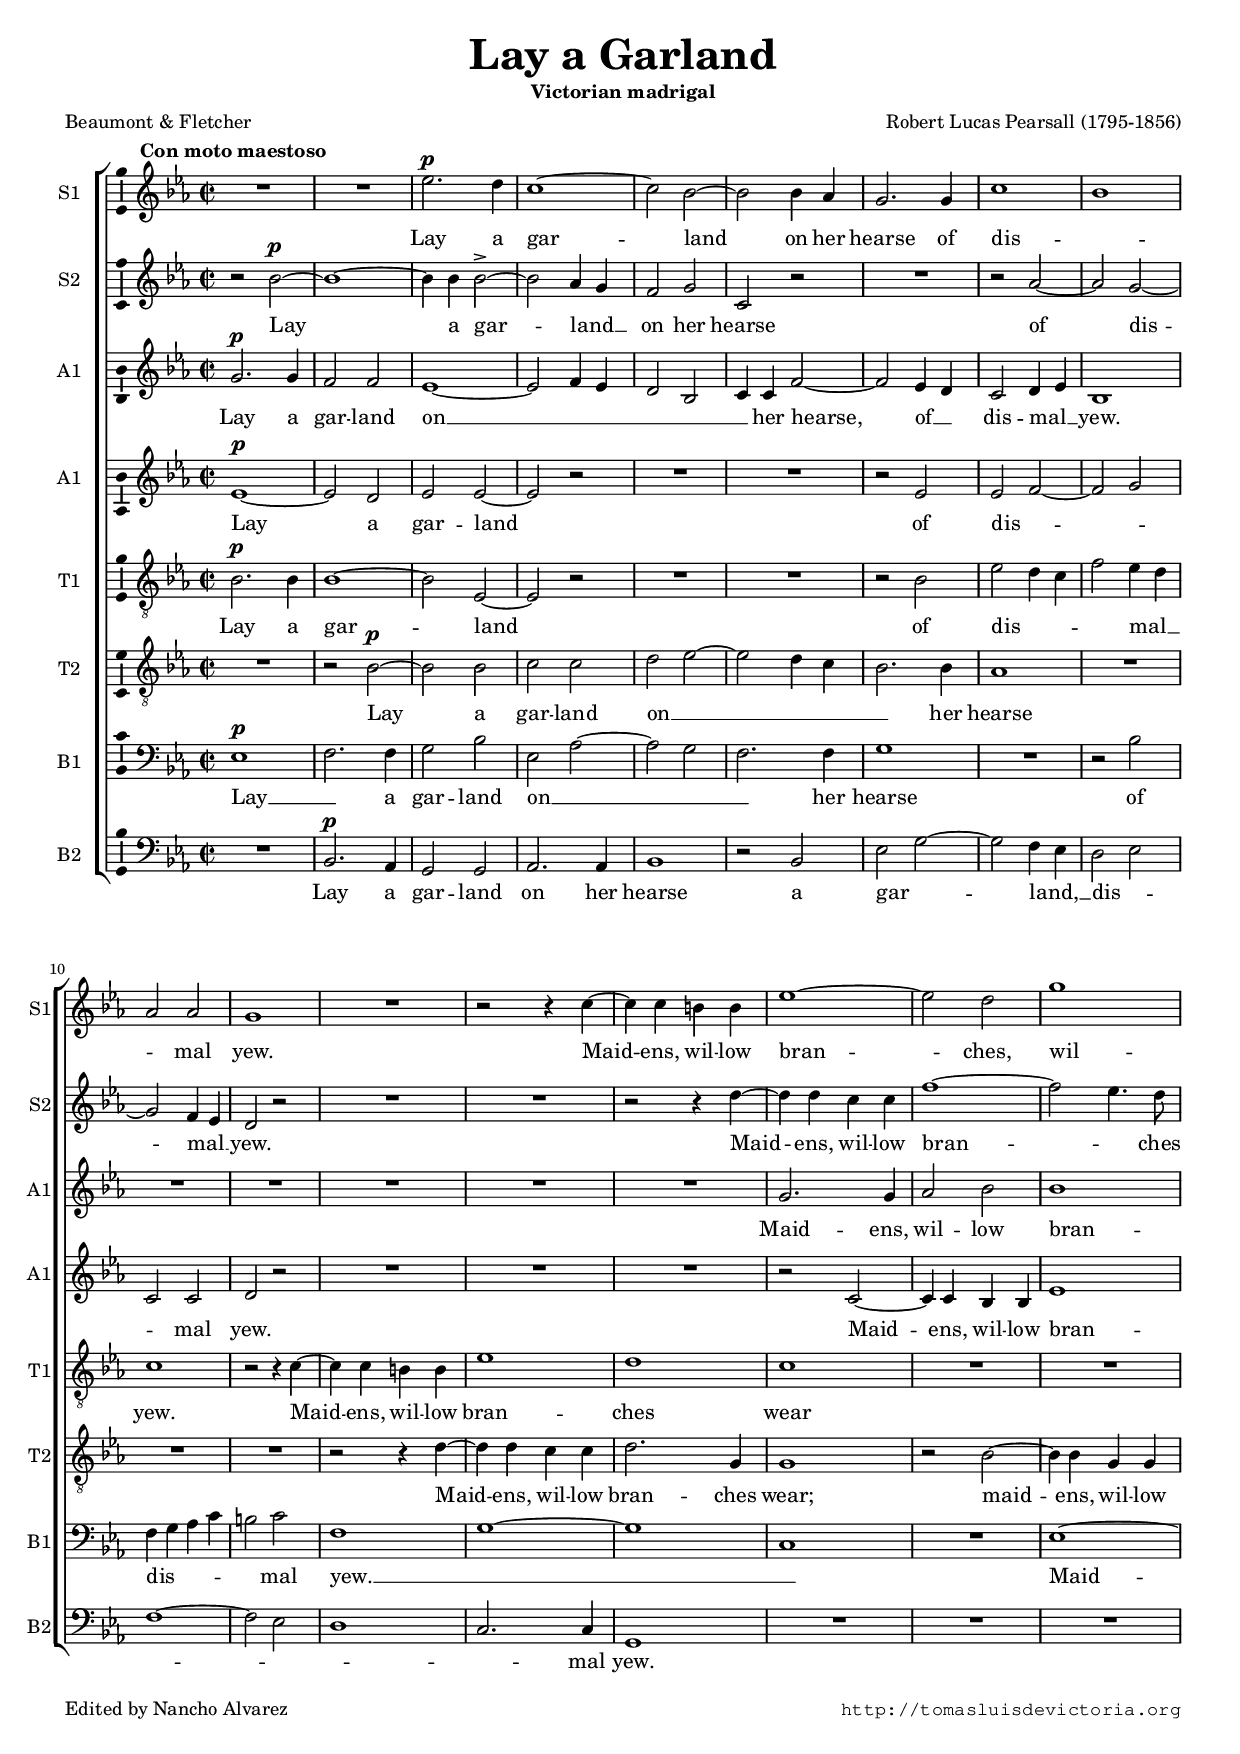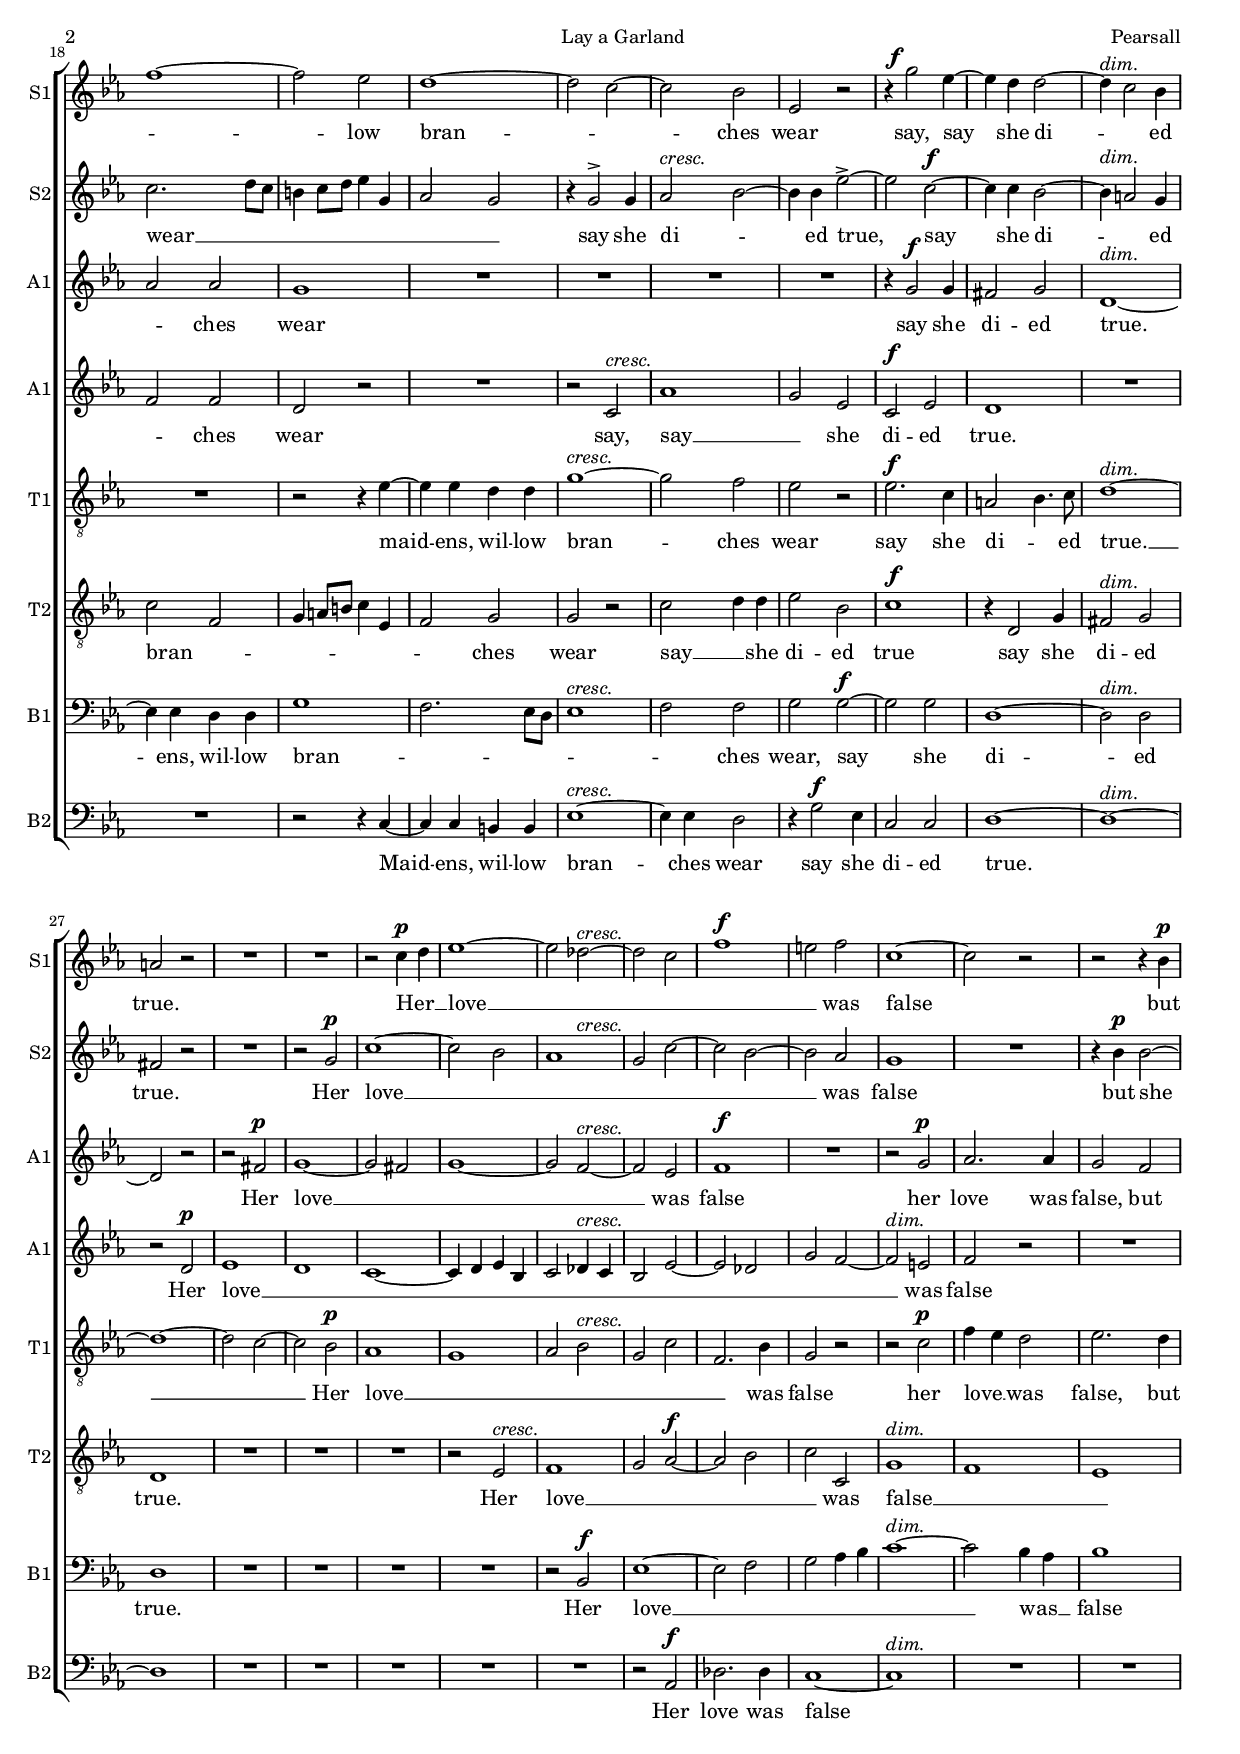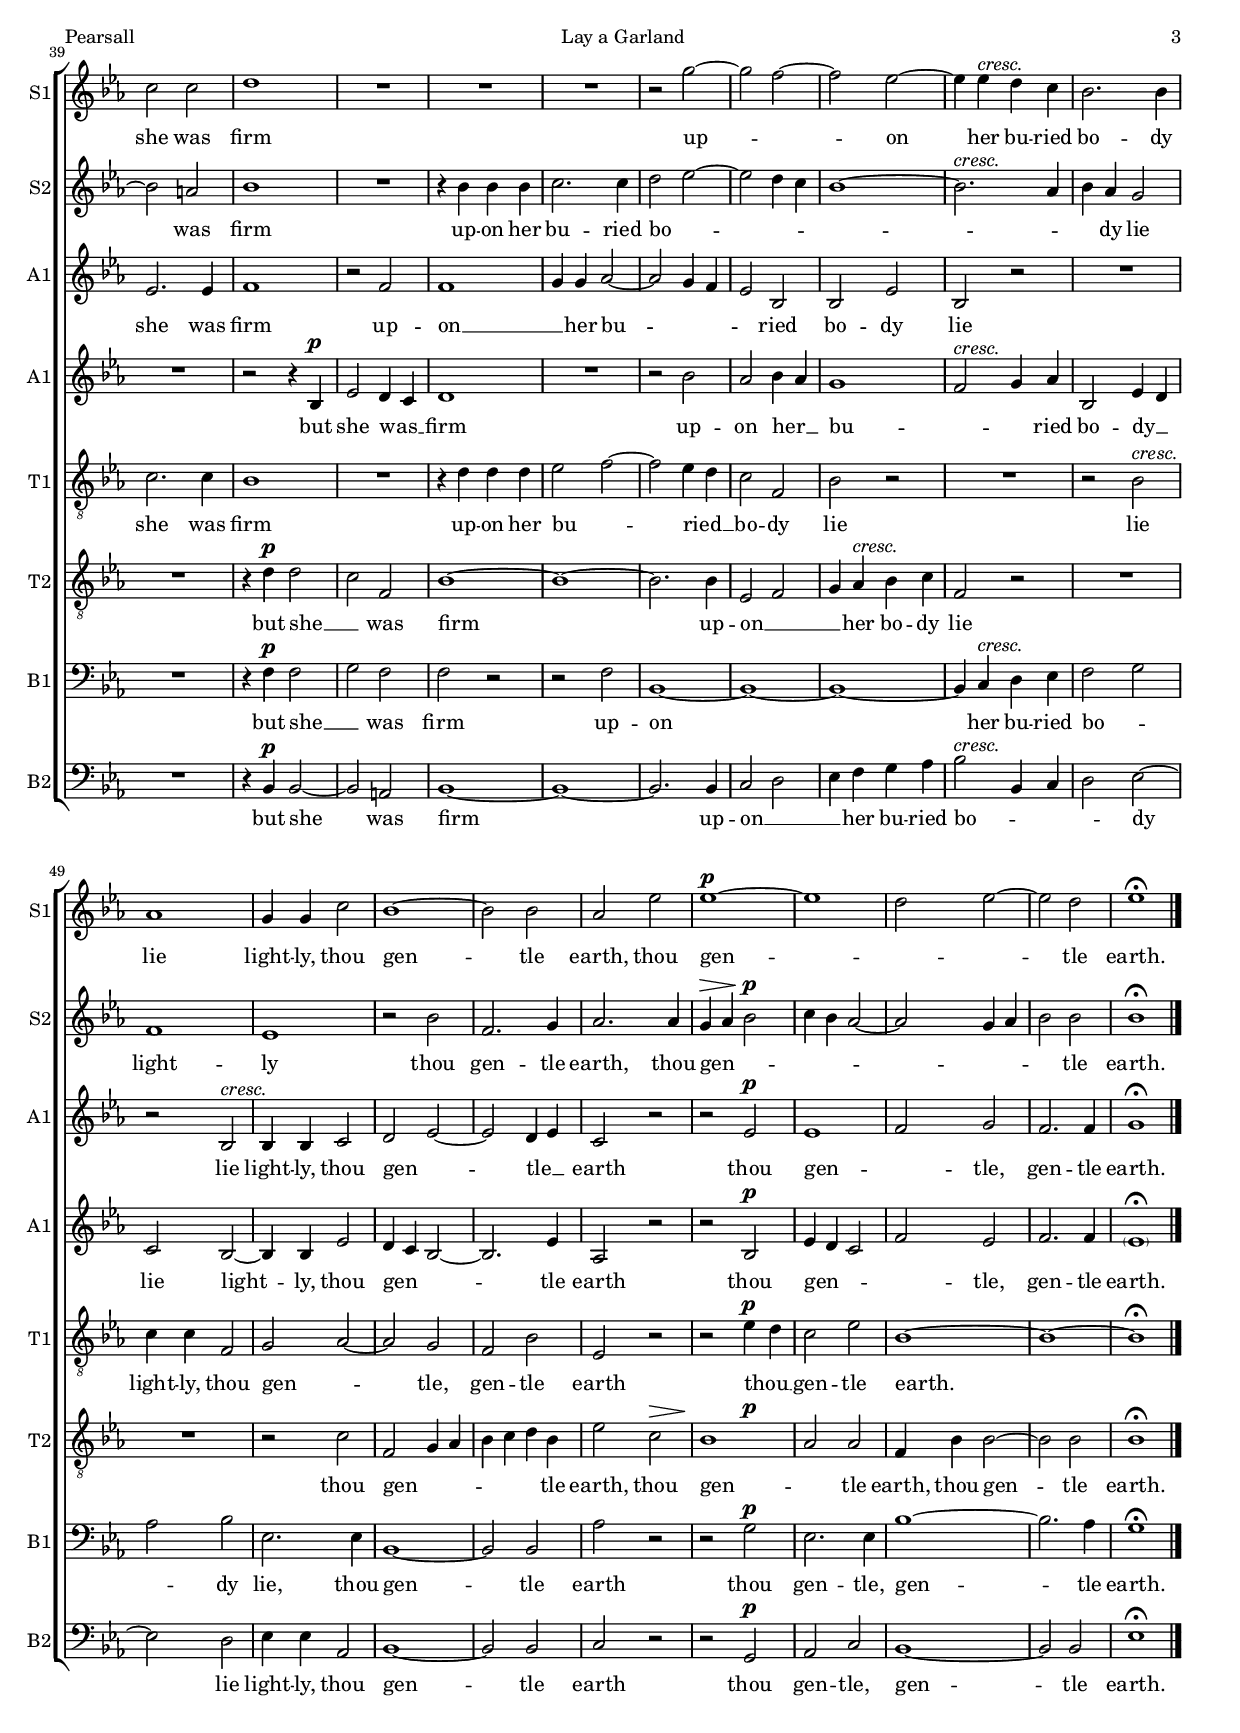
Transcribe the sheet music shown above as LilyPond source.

\version "2.18.0"

#(set-default-paper-size "a4")
#(set-global-staff-size 16.3)
#(ly:set-option 'point-and-click #f)
%mobile -s9.0 -i0.2 -m5

italicas=\override LyricText.font-shape = #'italic
rectas=\override LyricText.font-shape = #'upright
ss=\once \set suggestAccidentals = ##t
mtempo={\tempo 4 = 100}
mtempob={\tempo 4 = 50}
dim=\markup{\italic "dim."}
cresc=\markup{\italic "cresc."}

htitle="Lay a Garland"
hcomposer="Pearsall"

\header {
	title=\markup{\fontsize #3 "Lay a Garland"}
	subtitle=\markup{\smaller "Victorian madrigal"} % compuesto en 1840
	%subsubtitle=\markup{\null \vspace #1 }
	composer="Robert Lucas Pearsall (1795-1856)"
        pdfauthor=\composer
	%opus="(-)"
	poet=\markup{"Beaumont & Fletcher"}
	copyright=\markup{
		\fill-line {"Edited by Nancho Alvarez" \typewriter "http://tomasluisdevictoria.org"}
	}
%	tagline=""
}

global={\key ees \major \time 2/2 \skip 1*58 \bar "|."
}


cantus=\relative c''{
	\dynamicUp
	\override Score.MetronomeMark.X-offset = #4
	\tempo \markup{"Con moto maestoso"} 2=66
	R1*2
	ees2.^\p d4
	c1 ~
	c2 bes ~
	bes bes4 aes
	g2. g4
	c1
	bes
	aes2 aes
	g1
	R1
	r2 r4 c ~
	c c b b
	ees1 ~
	ees2 d
	g1 
	f ~
	f2 ees
	d1 ~
	d2 c ~
	c bes
	ees,2 r
	r4
	\once \override DynamicText.X-offset = #-2
	 g'2^\f ees4 ~
	ees d d2 ~
	d4^\dim c2 bes4
	a2 r
	R1*2
	\override Hairpin.to-barline=##f
	r2 c4^\p d
	ees1\! ~
	\revert Hairpin.to-barline
	ees2 des^\cresc ~
	des c
	f1^\f 
	e2 f
	c1 ~
	c2 r
	r2 r4 bes^\p
	c2 c
	d1
	R1*3
	r2 g ~
	g2 f ~
	f ees ~
	ees4 ees^\cresc d c % [cresc.]
	bes2. bes4
	aes1
	g4 g c2
	bes1 ~
	bes2 bes
	aes ees'
	ees1^\p ~
	ees\!
	d2 ees ~
	ees d
	ees1^\fermata
	
}

cantusdos=\relative c''{
	\dynamicUp
	r2 bes2^\p ~
	bes1 ~
	bes4 bes bes2^> ~
	bes aes4 g
	f2 g
	c,2 r
	R1
	r2 aes' ~
	aes g ~
	g f4 ees
	d2 r
	R1*2
	r2 r4 d' ~
	d4 d c c
	f1 ~
	f2 ees4. d8
	c2. d8 c
	b4 c8 d ees4 g,
	aes2 g
	r4 g2^> g4 
	aes2^\cresc bes ~
	bes4 bes ees2^> ~
	ees c2^\f ~
	c4 c bes2 ~
	bes4^\dim a2 g4
	fis2 r
	R1
	r2 g^\p
	c1 ~
	c2 bes
	<<aes1 {s2 s^\cresc}>>
	g2 c ~
	c bes ~
	bes2 aes
	g1
	R1
	r4 bes^\p bes2 ~
	bes a
	bes1
	R1
	r4 bes bes bes
	c2. c4
	d2 ees ~
	ees d4 c
	bes1 ~
	bes2.^\cresc aes4 % [cresc.]
	bes aes g2
	f1
	ees
	r2 bes'
	f2. g4
	aes2. aes4
	g4\> aes bes2^\p
	c4 bes aes2 ~
	aes2 g4 aes
	bes2 bes
	bes1^\fermata
}

altus=\relative c''{
	\dynamicUp
	g2.^\p g4
	f2 f
	ees1 ~
	ees2 f4 ees
	d2 bes
	c4 c f2 ~
	f ees4 d
	c2 d4 ees
	bes1
	R1*5
	g'2. g4
	aes2 bes
	bes1
	aes2 aes
	g1
	R1*4
	r4 g2^\f g4
	fis2 g
	d1^\dim ~
	d2 r
	r2 fis^\p
	g1 ~
	g2 fis
	g1 ~
	g2 f^\cresc ~ % [cresc.]
	f2 ees
	f1^\f
	R1
	r2 g^\p 
	aes2. aes4
	g2 f
	ees2. ees4
	f1
	r2 f
	f1
	g4 g aes2 ~
	aes g4 f
	ees2 bes
	bes ees
	bes r
	R1
	r2 bes^\cresc
	bes4 bes c2
	d2 ees ~
	ees d4 ees
	c2 r
	r ees^\p
	ees1
	f2 g
	f2. f4
	g1^\fermata
}

altusdos=\relative c'{
	\dynamicUp
	ees1^\p ~
	ees2 d
	ees ees ~
	ees r
	R1*2
	r2 ees
	ees f ~
	f g
	c, c
	d r
	R1*3
	r2 c ~
	c4 c bes bes
	ees1 
	f2 f
	d r
	R1
	r2 c^\cresc
	aes'1
	g2 ees
	c2^\f ees
	d1
	R1
	r2 d^\p
	ees1 
	d
	c ~
	c4 d ees bes
	c2 des4^\cresc c
	bes2 ees ~
	ees des
	g2 f ~
	f^\dim e
	f r
	R1*2
	r2 r4 bes,^\p % p 
	ees2 d4 c
	d1
	R1
	r2 bes'
	aes2 bes4 aes
	g1
	f2^\cresc g4 aes % [cresc.]
	bes,2 ees4 d
	c2 bes ~
	bes4 bes ees2
	d4 c bes2 ~
	bes2. ees4
	aes,2 r
	r bes^\p
	ees4 d c2
	f2 ees
	f2. f4
	\parenthesize ees1^\fermata % g
}

tenor=\relative c'{
	\dynamicUp
	bes2.^\p bes4
	bes1 ~
	bes2 ees, ~
	ees r
	R1*2
	r2 bes'
	ees2 d4 c
	f2 ees4 d
	c1
	r2 r4 c ~
	c c b b
	ees1
	d
	c
	R1*3
	r2 r4 ees ~
	ees ees d d
	g1^\cresc ~
	g2 f
	ees r
	ees2.^\f c4
	a2 bes4. c8
	d1^\dim ~
	d ~
	d2 c ~
	c bes^\p % [p] 
	aes1 
	g
	aes2 bes^\cresc
	g c
	f,2. bes4
	g2 r
	r2 c^\p
	f4 ees d2
	ees2. d4
	c2. c4
	bes1
	R1
	r4 d d d
	ees2 f ~
	f ees4 d
	c2 f,
	bes2 r
	R1
	r2 bes^\cresc
	c4 c f,2
	g aes ~
	aes g
	f bes
	ees,2 r
	r2 ees'4^\p d
	c2 ees
	bes1 ~
	bes ~
	bes^\fermata
}

tenordos=\relative c'{
	\dynamicUp
	R1
	r2 bes^\p ~
	bes bes
	c c
	d ees ~
	ees d4 c
	bes2. bes4
	aes1
	R1*3
	r2 r4 d ~
	d d c c
	d2. g,4
	g1
	r2 bes2 ~
	bes4 bes g g
	c2 f,
	g4 a8 b c4 ees,4
	f2 g
	g r
	c2 d4 d
	ees2 bes
	c1^\f
	r4 d,2 g4
	fis2^\dim g % [dim.]
	d1
	R1*3
	r2 ees^\cresc
	f1
	g2 aes^\f ~
	aes bes
	c c,
	g'1^\dim 
	f
	ees
	R1
	r4 d'^\p d2
	c f,
	bes1 ~
	bes ~
	bes2. bes4
	ees,2 f
	g4 aes^\cresc bes c
	f,2 r
	R1*2
	r2 c'
	f,2 g4 aes
	bes c d bes
%	\override Hairpin.to-barline = ##f
	ees2 c\>
	<<bes1\! {s2 s^\p}>>
	aes2 aes
	f4 bes bes2 ~
	bes bes
	bes1^\fermata
}

bassus=\relative c{
	\dynamicUp
	ees1^\p
	f2. f4
	g2 bes
	ees,2 aes ~
	aes g
	f2. f4
	g1
	R1
	r2 bes
	f4 g aes c
	b2 c
	f,1
	g ~
	g
	c,
	R1
	ees1 ~
	ees4 ees d d
	g1
	f2. ees8 d
	ees1^\cresc
	f2 f
	g g^\f ~
	g g
	d1 ~
	d2^\dim d
	d1
	R1*4
	r2 bes^\f
	ees1 ~
	ees2 f
	g aes4 bes
	c1^\dim ~
	c2 bes4 aes
	bes1
	R1
	r4 f^\p f2 
	g f
	f r
	r2 f
	bes,1 ~
	bes ~
	bes ~
	bes4 c^\cresc d ees
	f2 g
	aes bes
	ees,2. ees4
	bes1 ~
	bes2 bes
	aes'2 r
	r g^\p
	ees2. ees4
	bes'1 ~
	bes2. aes4
	g1^\fermata 
}

bassusdos=\relative c{
	\dynamicUp
	R1
	bes2.^\p aes4
	g2 g
	aes2. aes4
	bes1
	r2 bes
	ees2 g ~
	g f4 ees
	d2 ees
	f1 ~
	f2 ees
	d1
	c2. c4
	g1
	R1*4
	r2 r4 c ~
	c c b b
	ees1^\cresc ~
	ees4 ees d2
	r4 g2^\f ees4
	c2 c
	d1 ~
	d^\dim ~
	d
	R1*5
	r2 aes^\f 
	des2. des4
	c1 ~
	c^\dim 
	R1*3
	r4 bes^\p bes2 ~
	bes a
	bes1 ~
	bes ~
	bes2. bes4
	c2 d
	ees4 f g aes
	bes2^\cresc bes,4 c
	d2 ees ~
	ees d
	ees4 ees aes,2
	bes1 ~
	bes2 bes
	c r
	r g^\p
	aes2 c
	bes1 ~
	bes2 bes
	ees1^\fermata
}

textocantus=\lyricmode{
Lay a gar -- land on her hearse
of dis -- _ _ mal yew.
Maid -- ens, wil -- low bran -- ches,
wil -- _ low bran -- _ ches wear
say, say she di -- _ ed true.
Her __ _ love __ _ _ _ _ was false
but she was firm
up -- _ on her bu -- ried bo -- dy lie light -- ly,
thou gen -- tle earth,
thou gen -- _ _ tle earth.
}

textocantusdos=\lyricmode{
Lay a gar -- land __ _ on her hearse
of dis -- mal __ _ yew.
Maid -- ens, wil -- low bran -- _ ches wear __ _ _ _ _ _ _ _ _ _ 
say she di -- _ ed true,
say she di -- _ ed true.
Her love __ _ _ _ _ _ was false but she was firm
up -- on her bu -- ried bo -- _ _ _ _ _ _ dy lie light -- ly
thou gen -- tle earth,
thou gen -- _ _ _ _ _ _ _ _ tle earth.
}

textoaltus=\lyricmode{
Lay a gar -- land on __ _ _ _ _ _ her hearse,
of __ _ dis -- mal __ _ yew.
Maid -- ens, wil -- low bran -- _ ches wear
say she di -- ed true.
Her love __ _ _ _ was false
her love was false, but she was firm
up -- on __ _ her bu -- _ _ _ ried bo -- dy lie
lie light -- ly,
thou gen -- _ tle __ _ earth
thou gen -- _ tle, gen -- tle earth.
}

textoaltusdos=\lyricmode{
Lay a gar -- land of dis -- _ _ _ mal yew.
Maid -- ens, wil -- low bran -- _ ches wear
say, say __ _ she di -- ed true.
Her love __ _ _ _ _ _ _ _ _ _ _ _ _ _ was false
but she was __ _ firm
up -- on her __ _ bu -- _ _ ried bo -- dy __ _ lie light -- ly,
thou gen -- _ _ tle earth
thou gen -- _ _ _ tle,
gen -- tle earth.
}

textotenor=\lyricmode{
Lay a gar -- land
of dis -- _ _ _ mal __ _ yew.
Maid -- ens, wil -- low bran -- ches wear
maid -- ens, wil -- low bran -- ches wear
say she di -- _ ed true. __ _ 
Her love __ _ _ _ _ _ _ was false
her love __ _ was false, but she was firm
up -- on her bu -- _ ried __ _ bo -- dy lie
lie light -- ly,
thou gen -- _ tle,
gen -- tle earth
thou __ _ gen -- tle earth.
}

textotenordos=\lyricmode{
Lay a gar -- land on __ _ _ _ _ her hearse
Maid -- ens, wil -- low bran -- ches wear;
maid -- ens, wil -- low bran -- _ _ _ _ _ _ _ ches wear
say __ _ she di -- ed true
say she di -- ed true.
Her love __ _ _ _ _ was false __ _ _ but she __ _ was firm
up -- on __ _ _ her bo -- dy lie
thou gen -- _ _ _ _ _ tle earth,
thou gen -- _ tle earth,
thou gen -- tle earth.
}

textobassus=\lyricmode{
Lay __ _ a gar -- land on __ _ _ _ her hearse
of dis -- _ _ _ _ mal yew. __ _ _
Maid -- ens, wil -- low bran -- _ _ _ _ _ ches wear,
say she di -- ed true.
Her love __ _ _ _ _ _ was __ _ false but she __ _ was firm
up -- on her bu -- ried bo -- _ _ dy lie,
thou gen -- tle earth
thou gen -- tle,
gen -- tle earth.
}

textobassusdos=\lyricmode{
Lay a gar -- land on her hearse
a gar -- _ land, __ _
dis -- _ _ _ _ _ mal yew.
Maid -- ens, wil -- low bran -- ches wear
say she di -- ed true.
Her love was false but she was firm
up -- on __ _ _ her bu -- ried bo -- _ _ _ dy
lie light -- ly,
thou gen -- tle earth
thou gen -- tle,
gen -- tle earth.
}



\score {\transpose c' c'{
\new ChoirStaff<<

	\new Staff <<\global
	\new Voice="v1" {
		\set Staff.instrumentName="S1 "
		\set Staff.shortInstrumentName="S1"
		\clef "treble"
		\cantus }
	\new Lyrics \lyricsto "v1" {\textocantus }
	>>

	\new Staff <<\global
	\new Voice="v5" {
		\set Staff.instrumentName="S2 "
		\set Staff.shortInstrumentName="S2"
		\clef "treble"
		\cantusdos }
	\new Lyrics \lyricsto "v5" {\textocantusdos }
	>>

	\new Staff <<\global
	\new Voice="v2" {
		\set Staff.instrumentName="A1 "
		\set Staff.shortInstrumentName="A1"
		\clef "treble"
		\altus }
	\new Lyrics \lyricsto "v2" {\textoaltus }
	>>
	
	\new Staff <<\global
	\new Voice="v6" {
		\set Staff.instrumentName="A1 "
		\set Staff.shortInstrumentName="A1"
		\clef "treble"
		\altusdos }
	\new Lyrics \lyricsto "v6" {\textoaltusdos }
	>>
	
	\new Staff <<\global
	\new Voice="v3" {
		\set Staff.instrumentName="T1 "
		\set Staff.shortInstrumentName="T1"
		\clef "G_8"
		\tenor }
	\new Lyrics \lyricsto "v3" {\textotenor }
	>>

	\new Staff <<\global
	\new Voice="v7" {
		\set Staff.instrumentName="T2 "
		\set Staff.shortInstrumentName="T2"
		\clef "G_8"
		\tenordos }
	\new Lyrics \lyricsto "v7" {\textotenordos }
	>>

	\new Staff <<\global
	\new Voice="v4" {
		\set Staff.instrumentName="B1 "
		\set Staff.shortInstrumentName="B1"
		\clef "bass"
		\bassus }
	\new Lyrics \lyricsto "v4" {\textobassus }
	>>
	
	\new Staff <<\global
	\new Voice="v8" {
		\set Staff.instrumentName="B2 "
		\set Staff.shortInstrumentName="B2"
		\clef "bass"
		\bassusdos }
	\new Lyrics \lyricsto "v8" {\textobassusdos }
	>>
	
>>

	} % transpose

\layout{ 
	\context {\Lyrics 
		\override VerticalAxisGroup.staff-affinity = #UP
		\override VerticalAxisGroup.nonstaff-relatedstaff-spacing =
			#'((basic-distance . 0) (minimum-distance . 0) (padding . 1))
		\override LyricText.font-size = #1.2
		\override LyricHyphen.minimum-distance = #0.5
	}
	\context {\Score 
		tempoHideNote = ##t
		\override BarNumber.padding = #2 
	}
	\context {\Voice 
		%melismaBusyProperties = #'()
		%autoBeaming = ##f
	}
	\context {\Staff 
                %\RemoveEmptyStaves
                %\override VerticalAxisGroup.remove-first = ##t
		\override VerticalAxisGroup.staff-staff-spacing =
			#'((basic-distance . 11) (minimum-distance . 0) (padding . 1))
		\consists Ambitus_engraver 
		\override LigatureBracket.padding = #1
	}
}

%\midi { \mtempo }

}


\paper{
	evenHeaderMarkup=\markup  \fill-line { \fromproperty #'page:page-number-string \htitle \hcomposer }
	oddHeaderMarkup= \markup  \fill-line { \on-the-fly #not-first-page \hcomposer \on-the-fly #not-first-page \htitle \on-the-fly #not-first-page \fromproperty #'page:page-number-string }
	%system-count=20
	%page-count = 8
	systems-per-page = 2
	ragged-last-bottom = ##f
	indent=0.7\cm
	system-system-spacing =
	#'((basic-distance . 20) (minimum-distance . 0) (padding . 5))
	top-system-spacing = % header
	#'((basic-distance . 9) (minimum-distance . 0) (padding . 0))
	last-bottom-spacing = % footer
	#'((basic-distance . 12) (minimum-distance . 0) (padding . 0))
	markup-system-spacing.padding = #1.5
	left-margin = 1.1\cm
}
